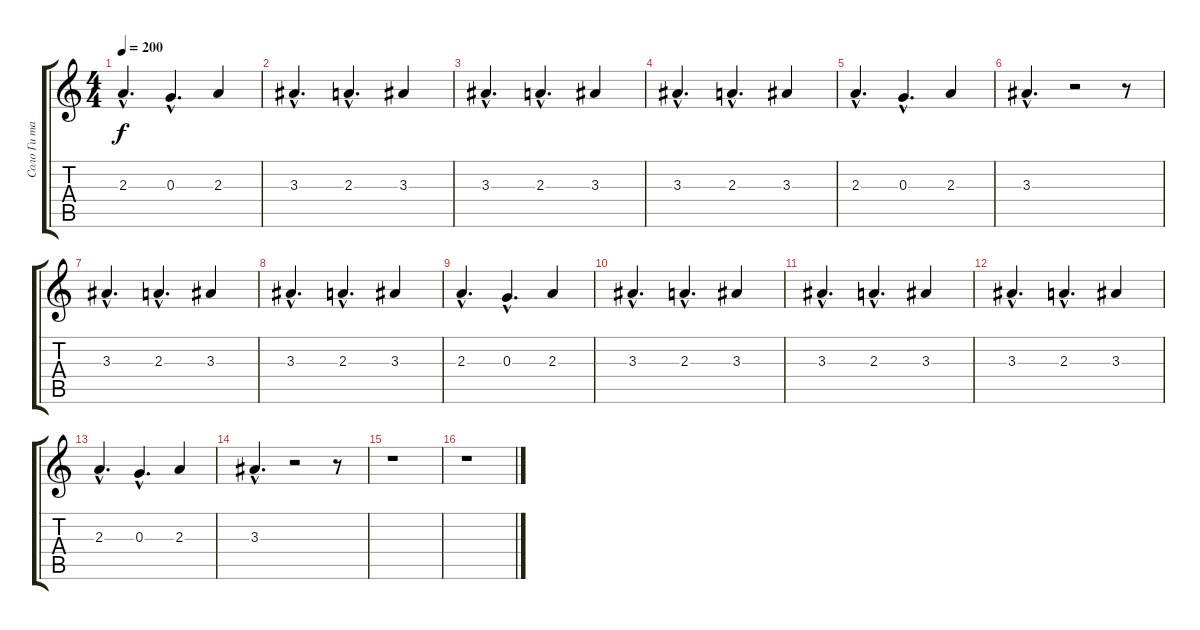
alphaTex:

\track ("Соло Ги тара" "Соло Ги та") {instrument overdrivenguitar}
\staff {score tabs}
\tuning (E4 B3 G3 D3 A2 E2) {hide}
\ts (4 4)
\tempo 200
\clef g2
\ks c
2.3{hac}.4{d dy f} 0.3{hac}.4{d} 2.3.4 |
3.3{hac}.4{d} 2.3{hac}.4{d} 3.3.4 |
3.3{hac}.4{d} 2.3{hac}.4{d} 3.3.4 |
3.3{hac}.4{d} 2.3{hac}.4{d} 3.3.4 |
2.3{hac}.4{d} 0.3{hac}.4{d} 2.3.4 |
3.3{hac}.4{d} r.2 r.8 |
3.3{hac}.4{d} 2.3{hac}.4{d} 3.3.4 |
3.3{hac}.4{d} 2.3{hac}.4{d} 3.3.4 |
2.3{hac}.4{d} 0.3{hac}.4{d} 2.3.4 |
3.3{hac}.4{d} 2.3{hac}.4{d} 3.3.4 |
3.3{hac}.4{d} 2.3{hac}.4{d} 3.3.4 |
3.3{hac}.4{d} 2.3{hac}.4{d} 3.3.4 |
2.3{hac}.4{d} 0.3{hac}.4{d} 2.3.4 |
3.3{hac}.4{d} r.2 r.8 |
r.1 |
r.1
